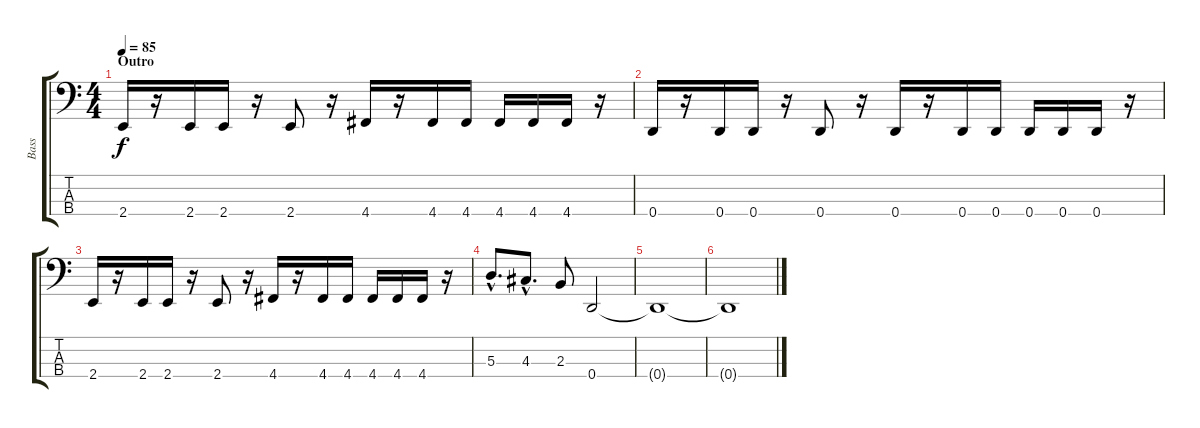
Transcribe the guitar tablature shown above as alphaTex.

\track ("Bass" "Bass") {instrument electricbasspick}
\staff {score tabs}
\tuning (G2 D2 A1 D1) {hide}
\ts (4 4)
\section ("" "Outro")
\tempo 85
\clef f4
\ks c
2.4.16{dy f} r.16 2.4.16 2.4.16 r.16 2.4.8 r.16 4.4.16 r.16 4.4.16 4.4.16 4.4.16 4.4.16 4.4.16 r.16 |
0.4.16 r.16 0.4.16 0.4.16 r.16 0.4.8 r.16 0.4.16 r.16 0.4.16 0.4.16 0.4.16 0.4.16 0.4.16 r.16 |
2.4.16 r.16 2.4.16 2.4.16 r.16 2.4.8 r.16 4.4.16 r.16 4.4.16 4.4.16 4.4.16 4.4.16 4.4.16 r.16 |
5.3{hac}.8{d} 4.3{hac}.8{d} 2.3.8 0.4.2{volume 0} |
0.4{t}.1 |
0.4{t}.1
